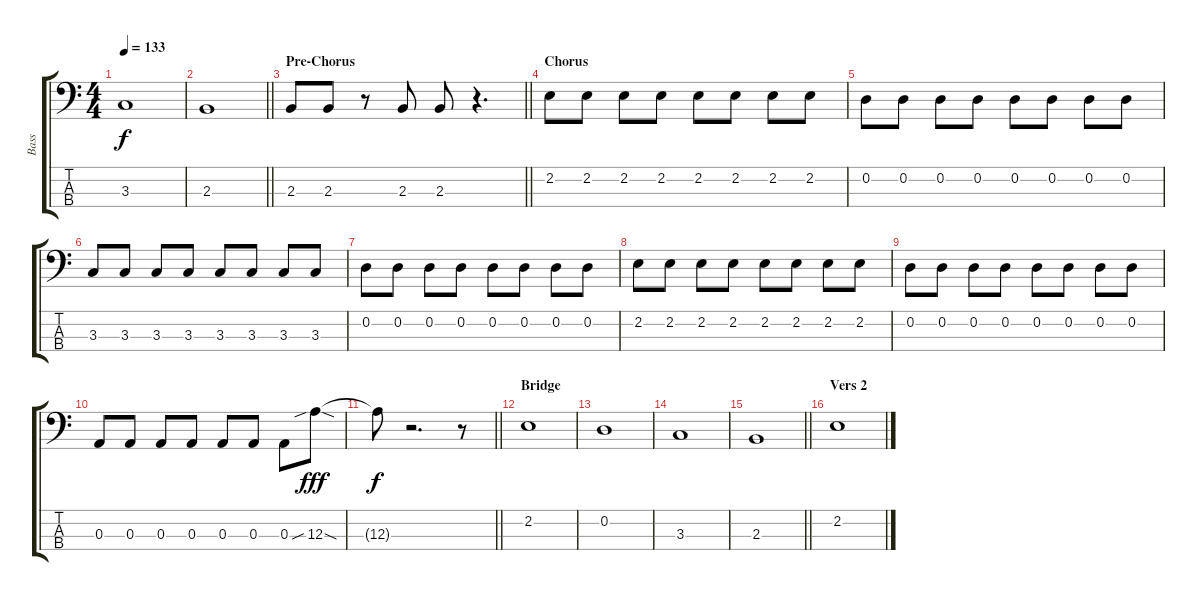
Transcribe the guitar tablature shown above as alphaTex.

\track ("Bass" "Bass") {instrument electricbasspick}
\staff {score tabs}
\tuning (G2 D2 A1 E1) {hide}
\ts (4 4)
\tempo 133
\clef f4
\ks c
3.3.1{dy f} |
\barLineRight lightlight
2.3.1 |
\section ("" "Pre-Chorus")
\barLineRight lightlight
2.3.8 2.3.8 r.8 2.3.8 2.3.8 r.4{d} |
\section ("" "Chorus")
2.2.8 2.2.8 2.2.8 2.2.8 2.2.8 2.2.8 2.2.8 2.2.8 |
0.2.8 0.2.8 0.2.8 0.2.8 0.2.8 0.2.8 0.2.8 0.2.8 |
3.3.8 3.3.8 3.3.8 3.3.8 3.3.8 3.3.8 3.3.8 3.3.8 |
0.2.8 0.2.8 0.2.8 0.2.8 0.2.8 0.2.8 0.2.8 0.2.8 |
2.2.8 2.2.8 2.2.8 2.2.8 2.2.8 2.2.8 2.2.8 2.2.8 |
0.2.8 0.2.8 0.2.8 0.2.8 0.2.8 0.2.8 0.2.8 0.2.8 |
0.3.8 0.3.8 0.3.8 0.3.8 0.3.8 0.3.8 0.3.8 12.3{sib sod}.8{dy fff} |
\barLineRight lightlight
12.3{t}.8{dy f} r.2{d} r.8 |
\section ("" "Bridge")
2.2.1 |
0.2.1 |
3.3.1 |
\barLineRight lightlight
2.3.1 |
\section ("" "Vers 2")
2.2.1
